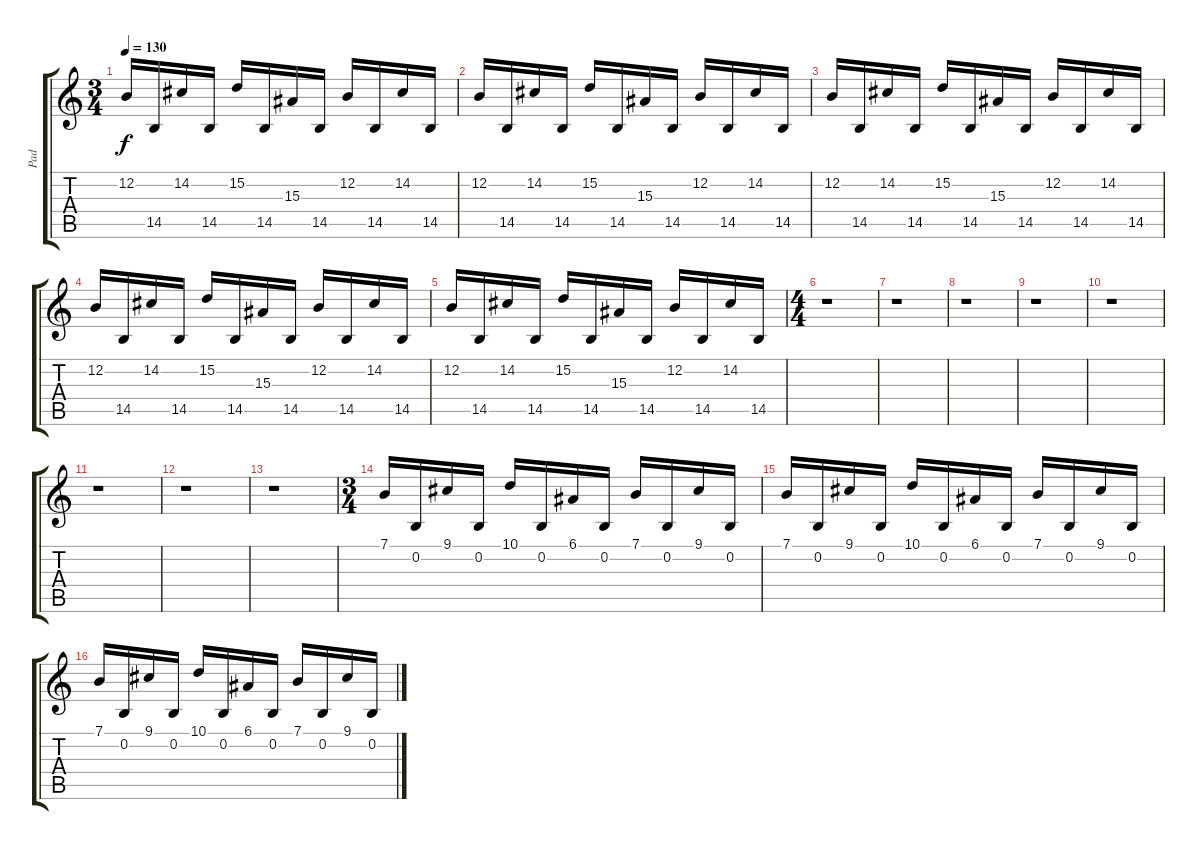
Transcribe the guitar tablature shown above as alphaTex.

\track ("Pad" "Pad") {instrument pad3polysynth}
\staff {score tabs}
\tuning (E4 B3 G3 D3 A2 E2) {hide}
\ts (3 4)
\tempo 130
\clef g2
\ks c
12.2.16{dy f} 14.5.16 14.2.16 14.5.16 15.2.16 14.5.16 15.3.16 14.5.16 12.2.16 14.5.16 14.2.16 14.5.16 |
12.2.16 14.5.16 14.2.16 14.5.16 15.2.16 14.5.16 15.3.16 14.5.16 12.2.16 14.5.16 14.2.16 14.5.16 |
12.2.16 14.5.16 14.2.16 14.5.16 15.2.16 14.5.16 15.3.16 14.5.16 12.2.16 14.5.16 14.2.16 14.5.16 |
12.2.16 14.5.16 14.2.16 14.5.16 15.2.16 14.5.16 15.3.16 14.5.16 12.2.16 14.5.16 14.2.16 14.5.16 |
12.2.16 14.5.16 14.2.16 14.5.16 15.2.16 14.5.16 15.3.16 14.5.16 12.2.16 14.5.16 14.2.16 14.5.16 |
\ts (4 4)
r.1 |
r.1 |
r.1 |
r.1 |
r.1 |
r.1 |
r.1 |
r.1 |
\ts (3 4)
7.1.16 0.2.16 9.1.16 0.2.16 10.1.16 0.2.16 6.1.16 0.2.16 7.1.16 0.2.16 9.1.16 0.2.16 |
7.1.16 0.2.16 9.1.16 0.2.16 10.1.16 0.2.16 6.1.16 0.2.16 7.1.16 0.2.16 9.1.16 0.2.16 |
7.1.16 0.2.16 9.1.16 0.2.16 10.1.16 0.2.16 6.1.16 0.2.16 7.1.16 0.2.16 9.1.16 0.2.16
